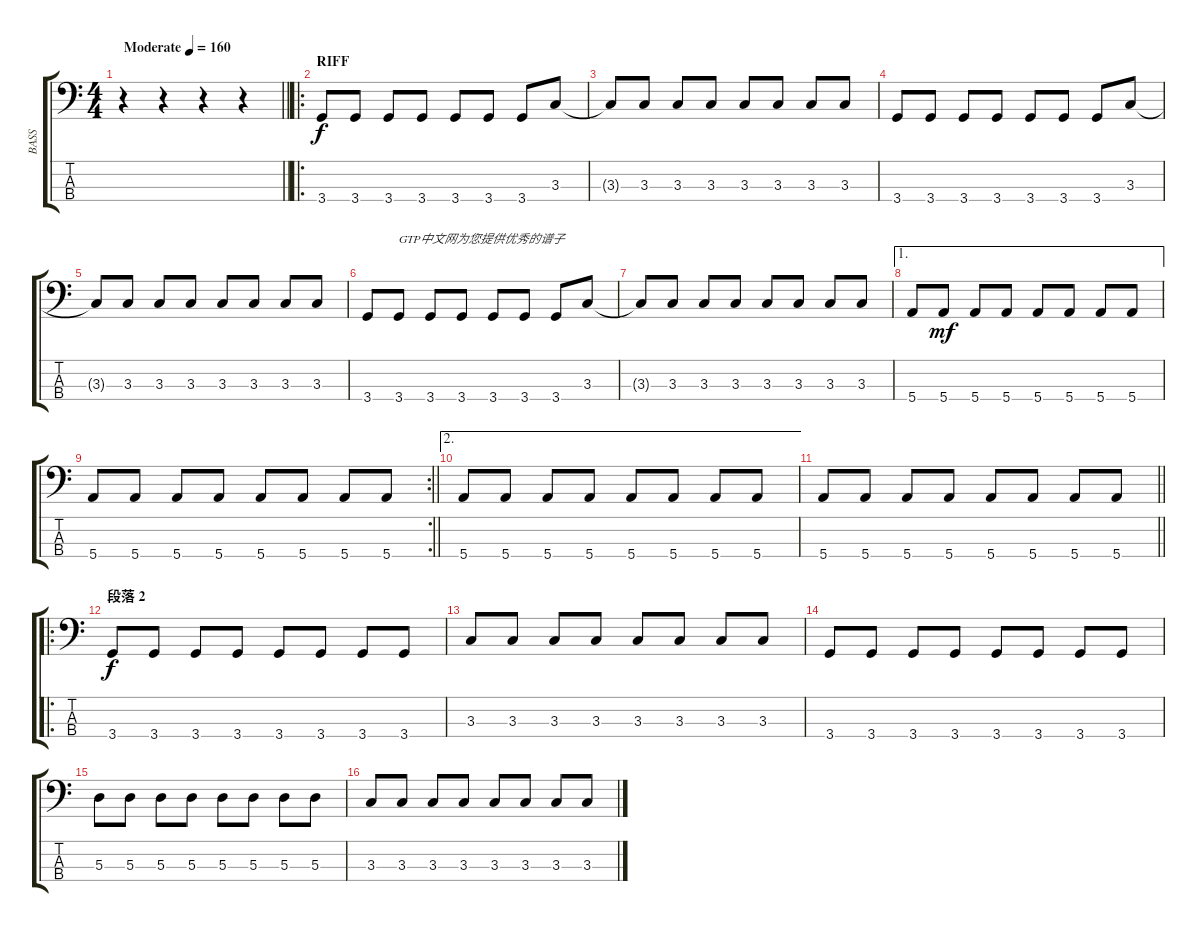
\track ("BASS" "BASS") {instrument electricbasspick}
\staff {score tabs}
\tuning (G2 D2 A1 E1) {hide}
\ts (4 4)
\tempo (160 "Moderate")
\clef f4
\barLineRight lightlight
\ks c
r.4{dy f instrument electricbasspick} r.4 r.4 r.4 |
\ro
\section ("" "RIFF")
3.4.8 3.4.8 3.4.8 3.4.8 3.4.8 3.4.8 3.4.8 3.3.8 |
3.3{t}.8 3.3.8 3.3.8 3.3.8 3.3.8 3.3.8 3.3.8 3.3.8 |
3.4.8 3.4.8 3.4.8 3.4.8 3.4.8 3.4.8 3.4.8 3.3.8 |
3.3{t}.8 3.3.8 3.3.8 3.3.8 3.3.8 3.3.8 3.3.8 3.3.8 |
3.4.8 3.4.8{txt "GTP中文网为您提供优秀的谱子"} 3.4.8 3.4.8 3.4.8 3.4.8 3.4.8 3.3.8 |
3.3{t}.8 3.3.8 3.3.8 3.3.8 3.3.8 3.3.8 3.3.8 3.3.8 |
\ae 1
5.4.8 5.4.8{dy mf} 5.4.8 5.4.8 5.4.8 5.4.8 5.4.8 5.4.8 |
\rc 2
\barLineRight lightlight
5.4.8 5.4.8 5.4.8 5.4.8 5.4.8 5.4.8 5.4.8 5.4.8 |
\ae 2
5.4.8 5.4.8 5.4.8 5.4.8 5.4.8 5.4.8 5.4.8 5.4.8 |
\barLineRight lightlight
5.4.8 5.4.8 5.4.8 5.4.8 5.4.8 5.4.8 5.4.8 5.4.8 |
\ro
\section ("" "段落 2")
3.4.8{dy f} 3.4.8 3.4.8 3.4.8 3.4.8 3.4.8 3.4.8 3.4.8 |
3.3.8 3.3.8 3.3.8 3.3.8 3.3.8 3.3.8 3.3.8 3.3.8 |
3.4.8 3.4.8 3.4.8 3.4.8 3.4.8 3.4.8 3.4.8 3.4.8 |
5.3.8 5.3.8 5.3.8 5.3.8 5.3.8 5.3.8 5.3.8 5.3.8 |
3.3.8 3.3.8 3.3.8 3.3.8 3.3.8 3.3.8 3.3.8 3.3.8
